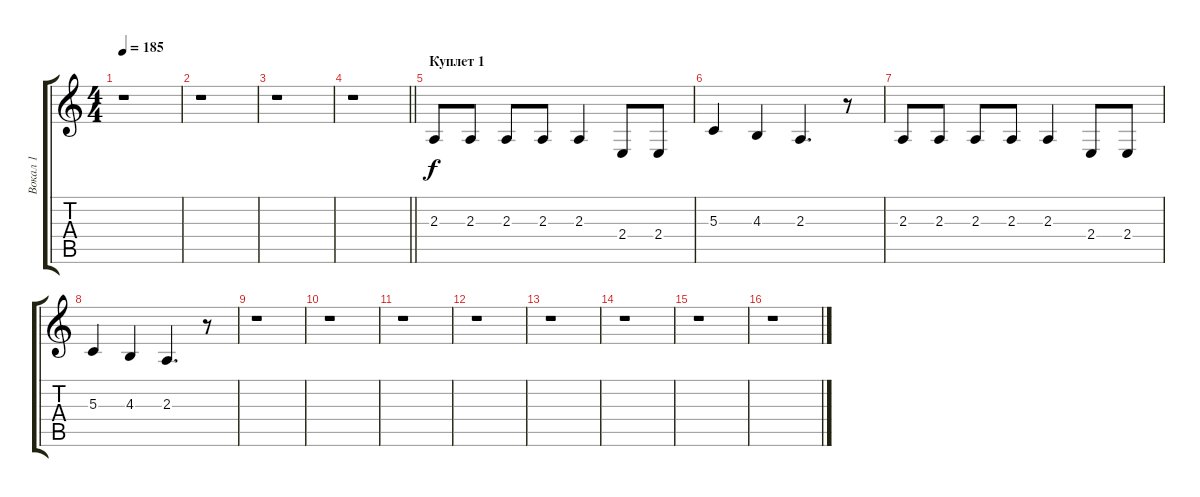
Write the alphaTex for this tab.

\track ("Вокал 1" "Вокал 1") {instrument altosax}
\staff {score tabs}
\tuning (E4 B3 G3 D3 A2 E2) {hide}
\ts (4 4)
\tempo 185
\clef g2
\ks c
r.1{dy f} |
r.1 |
r.1 |
\barLineRight lightlight
r.1 |
\section ("" "Куплет 1")
2.3.8 2.3.8 2.3.8 2.3.8 2.3.4 2.4.8 2.4.8 |
5.3.4 4.3.4 2.3.4{d} r.8 |
2.3.8 2.3.8 2.3.8 2.3.8 2.3.4 2.4.8 2.4.8 |
5.3.4 4.3.4 2.3.4{d} r.8 |
r.1 |
r.1 |
r.1 |
r.1 |
r.1 |
r.1 |
r.1 |
r.1
